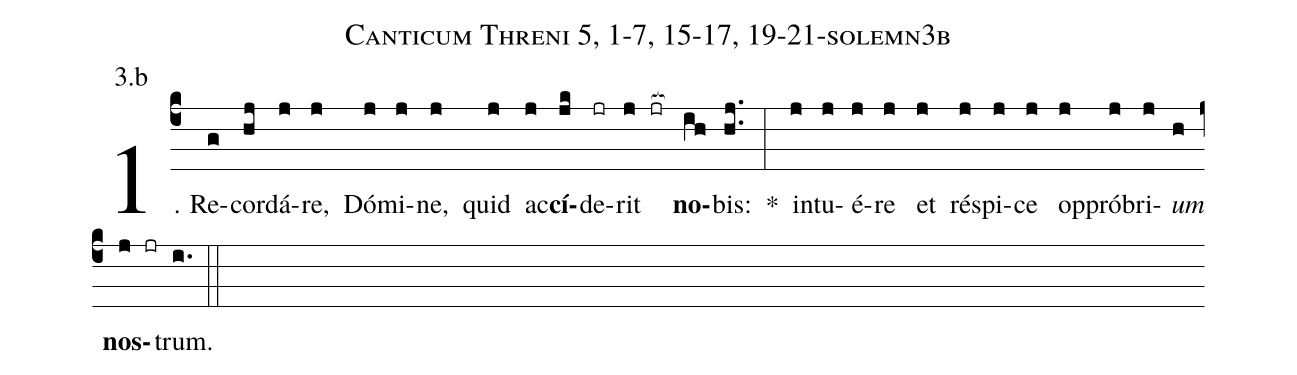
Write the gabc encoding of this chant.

name: Canticum Threni 5, 1-7, 15-17, 19-21-solemn3b;
annotation: 3.b;
%%
(c4)1. Re(g)cor(hj)dá(j)re,(j) Dó(j)mi(j)ne,(j) quid(j) ac(j)<b>cí</b>(jk)de(jr)rit(j jr[ocb:1{]) <b>no</b>(ih[ocb:0}])bis:(hj..) *(:) in(j)tu(j)é(j)re(j) et(j) ré(j)spi(j)ce(j) op(j)pró(j)bri(j)<i>um</i>(h) <b>nos</b>(j jr)trum.(i.) (::)
